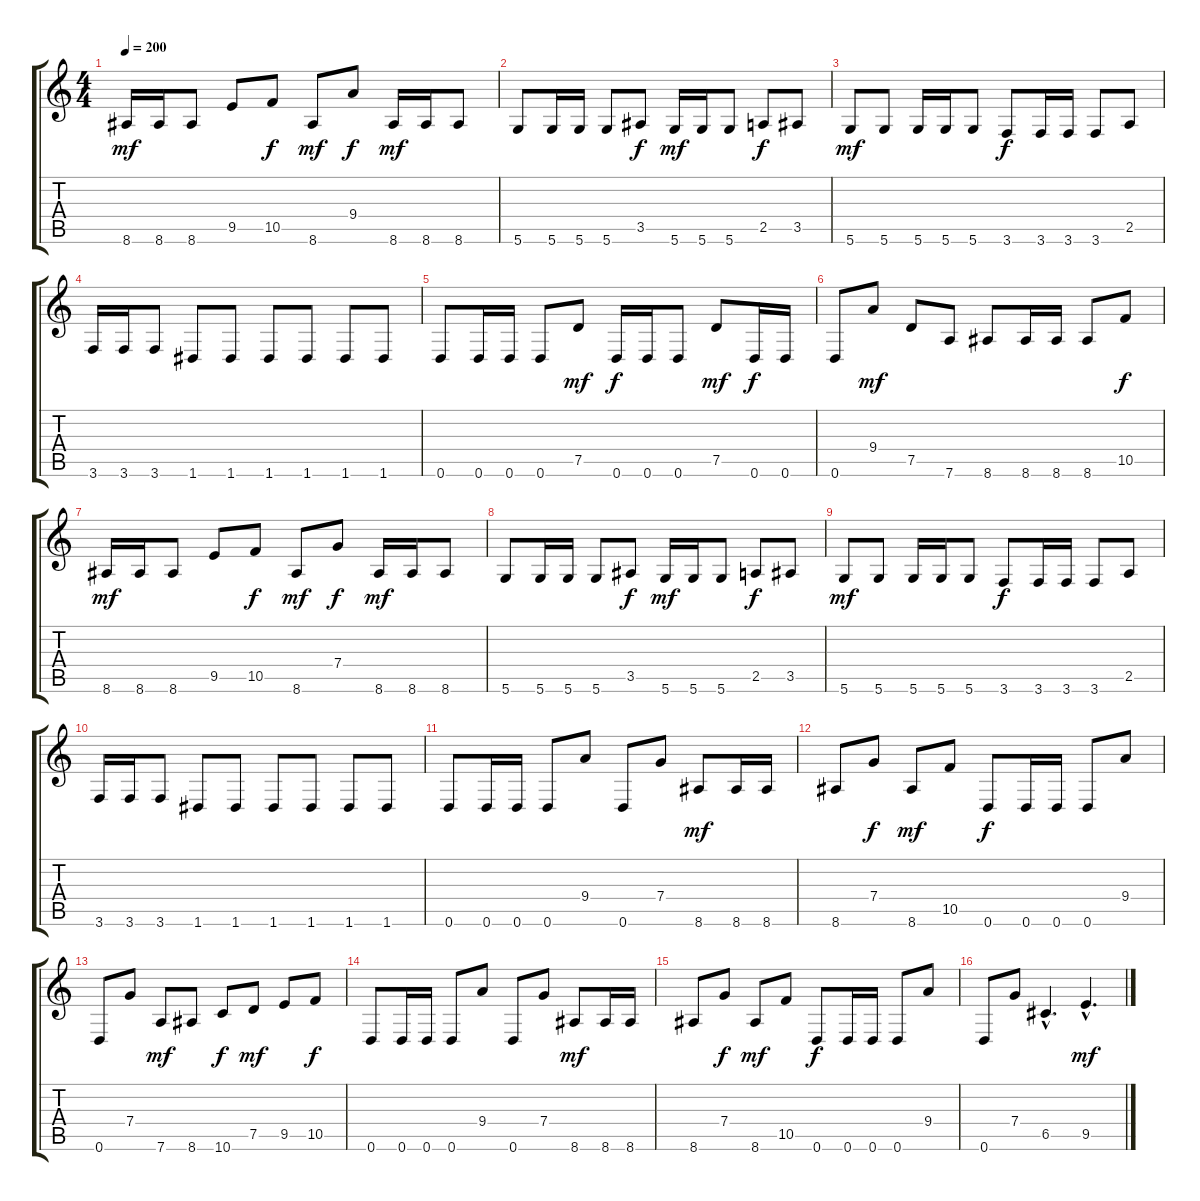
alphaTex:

\track "" {instrument overdrivenguitar}
\staff {score tabs}
\tuning (D4 A3 F3 C3 G2 D2) {hide}
\ts (4 4)
\tempo 200
\clef g2
\ks c
8.6.16{dy mf} 8.6.16 8.6.8 9.5.8 10.5.8{dy f} 8.6.8{dy mf} 9.4.8{dy f} 8.6.16{dy mf} 8.6.16 8.6.8 |
5.6.8 5.6.16 5.6.16 5.6.8 3.5.8{dy f} 5.6.16{dy mf} 5.6.16 5.6.8 2.5.8{dy f} 3.5.8 |
5.6.8{dy mf} 5.6.8 5.6.16 5.6.16 5.6.8 3.6.8{dy f} 3.6.16 3.6.16 3.6.8 2.5.8 |
3.6.16 3.6.16 3.6.8 1.6.8 1.6.8 1.6.8 1.6.8 1.6.8 1.6.8 |
0.6.8 0.6.16 0.6.16 0.6.8 7.5.8{dy mf} 0.6.16{dy f} 0.6.16 0.6.8 7.5.8{dy mf} 0.6.16{dy f} 0.6.16 |
0.6.8 9.4.8{dy mf} 7.5.8 7.6.8 8.6.8 8.6.16 8.6.16 8.6.8 10.5.8{dy f} |
8.6.16{dy mf} 8.6.16 8.6.8 9.5.8 10.5.8{dy f} 8.6.8{dy mf} 7.4.8{dy f} 8.6.16{dy mf} 8.6.16 8.6.8 |
5.6.8 5.6.16 5.6.16 5.6.8 3.5.8{dy f} 5.6.16{dy mf} 5.6.16 5.6.8 2.5.8{dy f} 3.5.8 |
5.6.8{dy mf} 5.6.8 5.6.16 5.6.16 5.6.8 3.6.8{dy f} 3.6.16 3.6.16 3.6.8 2.5.8 |
3.6.16 3.6.16 3.6.8 1.6.8 1.6.8 1.6.8 1.6.8 1.6.8 1.6.8 |
0.6.8 0.6.16 0.6.16 0.6.8 9.4.8 0.6.8 7.4.8 8.6.8{dy mf} 8.6.16 8.6.16 |
8.6.8 7.4.8{dy f} 8.6.8{dy mf} 10.5.8 0.6.8{dy f} 0.6.16 0.6.16 0.6.8 9.4.8 |
0.6.8 7.4.8 7.6.8{dy mf} 8.6.8 10.6.8{dy f} 7.5.8{dy mf} 9.5.8 10.5.8{dy f} |
0.6.8 0.6.16 0.6.16 0.6.8 9.4.8 0.6.8 7.4.8 8.6.8{dy mf} 8.6.16 8.6.16 |
8.6.8 7.4.8{dy f} 8.6.8{dy mf} 10.5.8 0.6.8{dy f} 0.6.16 0.6.16 0.6.8 9.4.8 |
0.6.8 7.4.8 6.5{hac}.4{d} 9.5{hac}.4{d dy mf}
